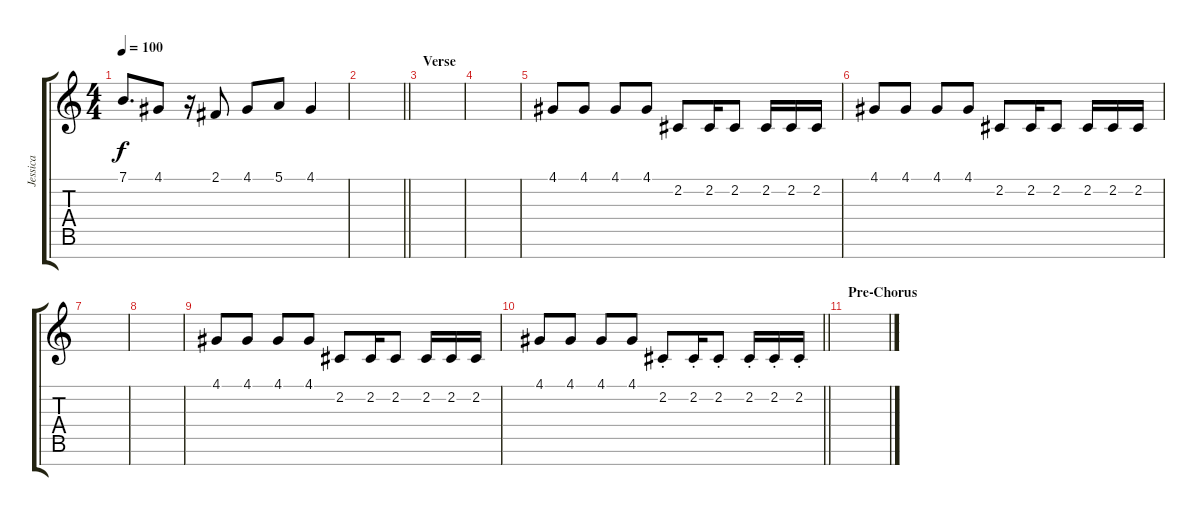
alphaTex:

\track ("Jessica" "Jessica") {instrument oboe}
\staff {score tabs}
\tuning (E4 B3 G3 D3 A2 E2 B1) {hide}
\ts (4 4)
\tempo 100
\clef g2
\ks c
7.1.8{d dy f} 4.1.8 r.16 2.1.8 4.1.8 5.1.8 4.1.4 |
\barLineRight lightlight
|
\section ("" "Verse")
|
|
4.1.8 4.1.8 4.1.8 4.1.8 2.2.8 2.2.16 2.2.8 2.2.16 2.2.16 2.2.16 |
4.1.8 4.1.8 4.1.8 4.1.8 2.2.8 2.2.16 2.2.8 2.2.16 2.2.16 2.2.16 |
|
|
4.1.8 4.1.8 4.1.8 4.1.8 2.2.8 2.2.16 2.2.8 2.2.16 2.2.16 2.2.16 |
\barLineRight lightlight
4.1.8 4.1.8 4.1.8 4.1.8 2.2{st}.8 2.2{st}.16 2.2{st}.8 2.2{st}.16 2.2{st}.16 2.2{st}.16 |
\section ("" "Pre-Chorus")
